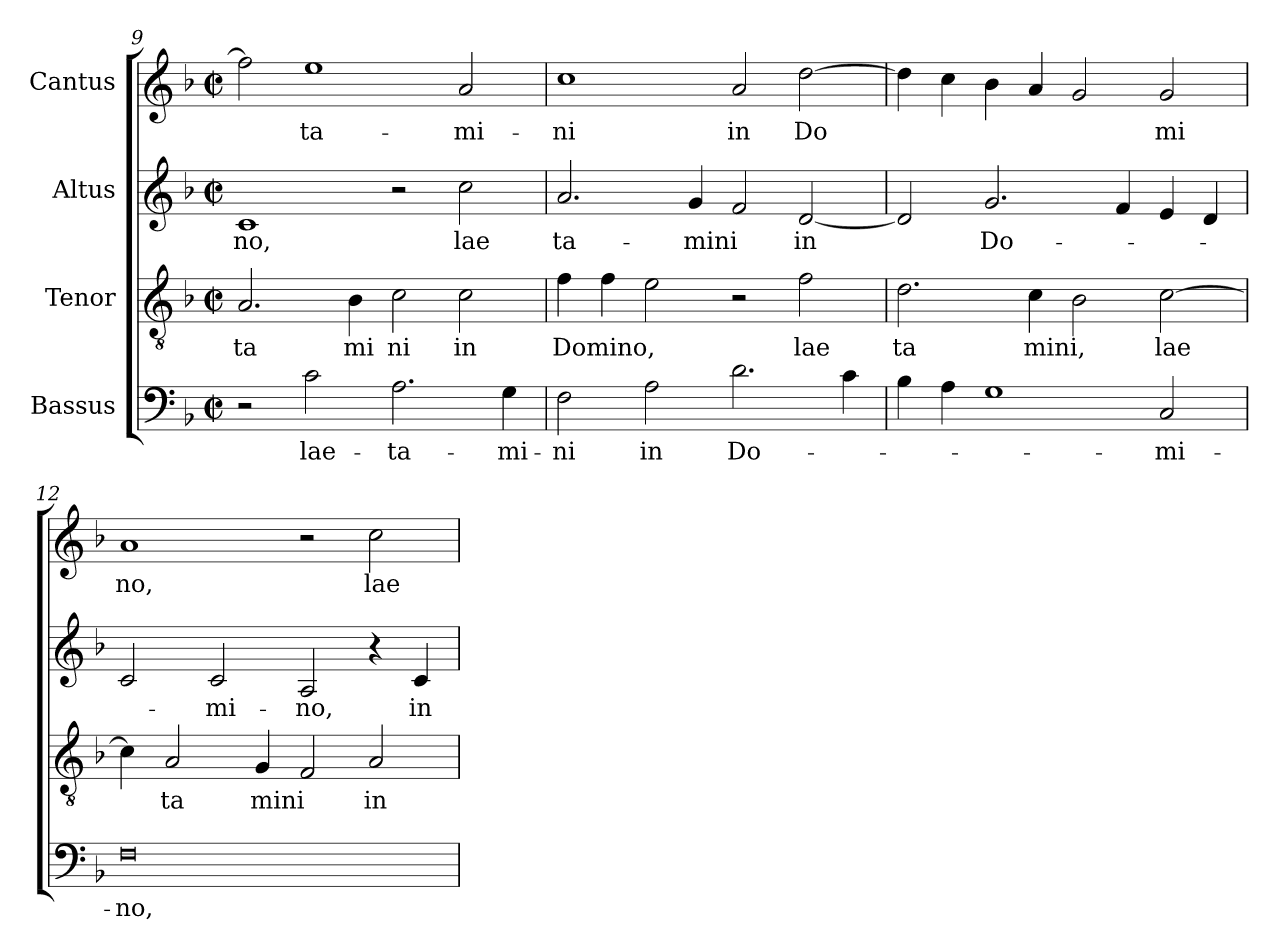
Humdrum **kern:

**kern	**text	**kern	**text	**kern	**text	**kern	**text
*part4	*part4	*part3	*part3	*part2	*part2	*part1	*part1
*staff4	*staff4	*staff3	*staff3	*staff2	*staff2	*staff1	*staff1
*I"Bassus	*	*I"Tenor	*	*I"Altus	*	*I"Cantus	*
*clefF4	*	*clefGv2	*	*clefG2	*	*clefG2	*
*k[b-]	*	*k[b-]	*	*k[b-]	*	*k[b-]	*
*F:	*	*F:	*	*F:	*	*F:	*
*M2/2	*	*M2/2	*	*M2/2	*	*M2/2	*
*met(c|)	*	*met(c|)	*	*met(c|)	*	*met(c|)	*
=9	=9	=9	=9	=9	=9	=9	=9
!	!	!	!LO:LY:b:cj	!	!LO:LY:b:cj	!	!
2r	.	2.A/	ta	1c	no,	2ff\]	.
!	!LO:LY:b:cj	!	!	!	!	!	!LO:LY:b:cj
2c\	lae-	.	.	.	.	1ee	-ta-
!	!	!	!LO:LY:b:cj	!	!	!	!
.	.	4B-\	mi	.	.	.	.
!	!LO:LY:b:cj	!	!LO:LY:b:cj	!	!	!	!
2.A\	-ta-	2c\	ni	2r	.	.	.
!	!	!	!LO:LY:b:cj	!	!LO:LY:b:cj	!	!LO:LY:b:cj
.	.	2c\	in	2cc\	lae	2a/	-mi-
!	!LO:LY:b:cj	!	!	!	!	!	!
4G\	-mi-	.	.	.	.	.	.
!!LO:LB:g=z
=10	=10	=10	=10	=10	=10	=10	=10
!	!LO:LY:b:cj	!	!LO:LY:b	!	!LO:LY:b:cj	!	!LO:LY:b:cj
2F\	-ni	4f\	Domino,	2.a/	ta-	1cc	-ni
.	.	4f\	.	.	.	.	.
!	!LO:LY:b:cj	!	!	!	!	!	!
2A\	in	2e\	.	.	.	.	.
!	!	!	!	!	!LO:LY:b:cj	!	!
.	.	.	.	4g/	-mini	.	.
!	!LO:LY:b	!	!	!	!	!	!LO:LY:b:cj
2.d\	Do-	2r	.	2f/	.	2a/	in
!	!	!	!LO:LY:b:cj	!	!LO:LY:b:cj	!	!LO:LY:b
.	.	2f\	lae	[<2d/	in	[>2dd\	Do
4c\	.	.	.	.	.	.	.
=11	=11	=11	=11	=11	=11	=11	=11
!	!	!	!LO:LY:b:cj	!	!	!	!
4B-\	.	2.d\	ta	2d/]	.	4dd\]	.
4A\	.	.	.	.	.	4cc\	.
!	!	!	!	!	!LO:LY:b	!	!
1G	.	.	.	2.g/	Do-	4b-\	.
!	!	!	!LO:LY:b:cj	!	!	!	!
.	.	4c\	mini,	.	.	4a/	.
.	.	2B-\	.	.	.	2g/	.
.	.	.	.	4f/	.	.	.
!	!LO:LY:b:cj	!	!LO:LY:b	!	!	!	!LO:LY:b:cj
2C/	-mi-	[>2c\	lae	4e/	.	2g/	mi
.	.	.	.	4d/	.	.	.
=12	=12	=12	=12	=12	=12	=12	=12
!	!LO:LY:b:cj	!	!	!	!	!	!LO:LY:b:cj
0F	-no,	4c\]	.	2c/	.	1a	no,
!	!	!	!LO:LY:b:cj	!	!	!	!
.	.	2A/	ta	.	.	.	.
!	!	!	!	!	!LO:LY:b:cj	!	!
.	.	.	.	2c/	-mi-	.	.
!	!	!	!LO:LY:b:cj	!	!	!	!
.	.	4G/	mini	.	.	.	.
!	!	!	!	!	!LO:LY:b:cj	!	!
.	.	2F/	.	2A/	-no,	2r	.
!	!	!	!LO:LY:b:cj	!	!	!	!LO:LY:b:cj
.	.	2A/	in	4r	.	2cc\	lae
!	!	!	!	!	!LO:LY:b:cj	!	!
.	.	.	.	4c/	in	.	.
=	=	=	=	=	=	=	=
*-	*-	*-	*-	*-	*-	*-	*-
